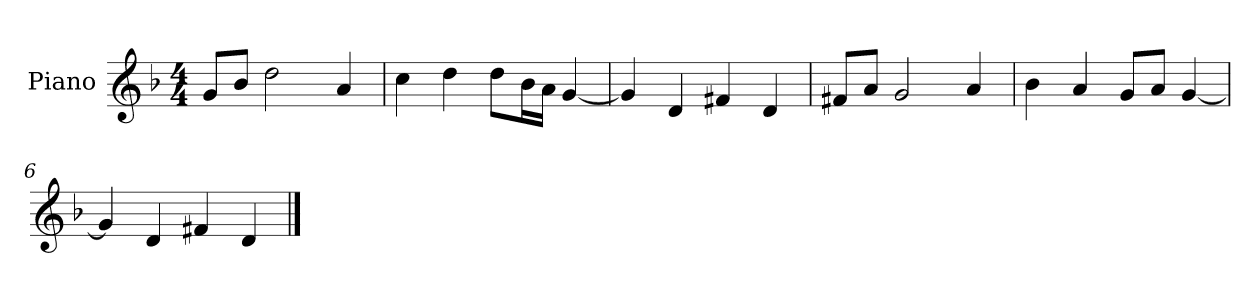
**kern
*part1
*staff1
*I"Piano
*I'P-no
*clefG2
*k[b-]
*M4/4
*MM90
=1
8g/L
8b-/J
2dd\
4a/
=2
4cc\
4dd\
8dd\L
16b-\L
16a\JJ
[4g/
=3
4g/]
4d/
4f#X/
4d/
=4
8f#X/L
8a/J
2g/
4a/
=5
4b-\
4a/
8g/L
8a/J
[4g/
=6
4g/]
4d/
4f#X/
4d/
==
*-
